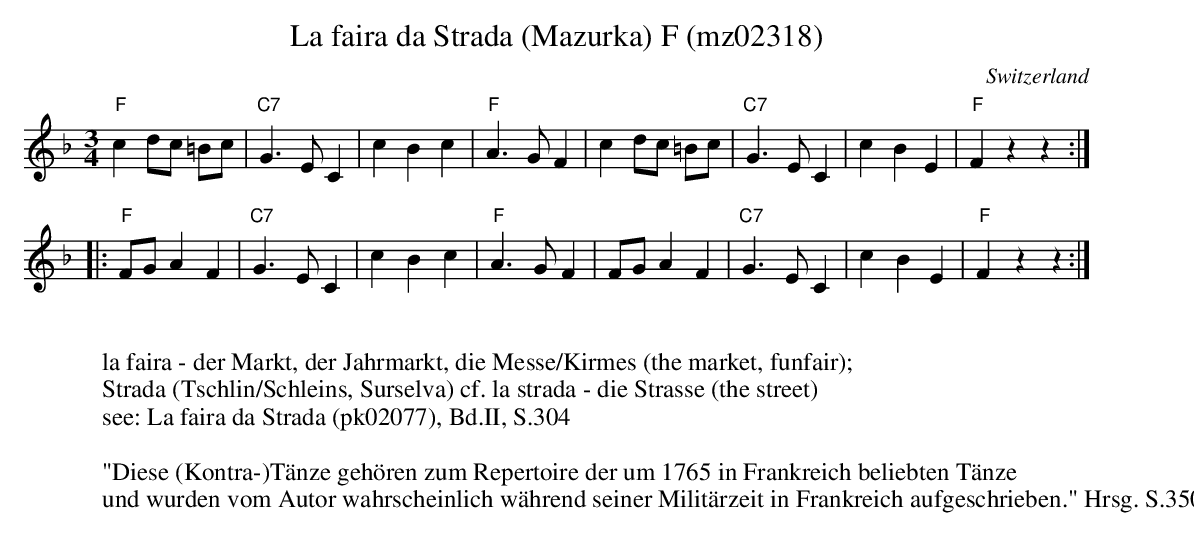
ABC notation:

X:1
T:La faira da Strada (Mazurka) F (mz02318)
O:Switzerland
M:3/4
L:1/8
K:F major
"F"c2 dc =Bc | "C7"G3EC2 | c2B2c2 | "F"A3GF2 | c2 dc =Bc | "C7"G3EC2 | c2B2E2 | "F"F2z2z2 :|
|: "F"FG A2F2 | "C7"G3EC2 | c2B2c2 | "F"A3GF2 | FG A2F2 | "C7"G3EC2 | c2B2E2 | "F"F2z2z2 :|
W:
W:la faira - der Markt, der Jahrmarkt, die Messe/Kirmes (the market, funfair);
W:Strada (Tschlin/Schleins, Surselva) cf. la strada - die Strasse (the street)
W:see: La faira da Strada (pk02077), Bd.II, S.304
W:
W:"Diese (Kontra-)Tänze gehören zum Repertoire der um 1765 in Frankreich beliebten Tänze
W:und wurden vom Autor wahrscheinlich während seiner Militärzeit in Frankreich aufgeschrieben." Hrsg. S.350
